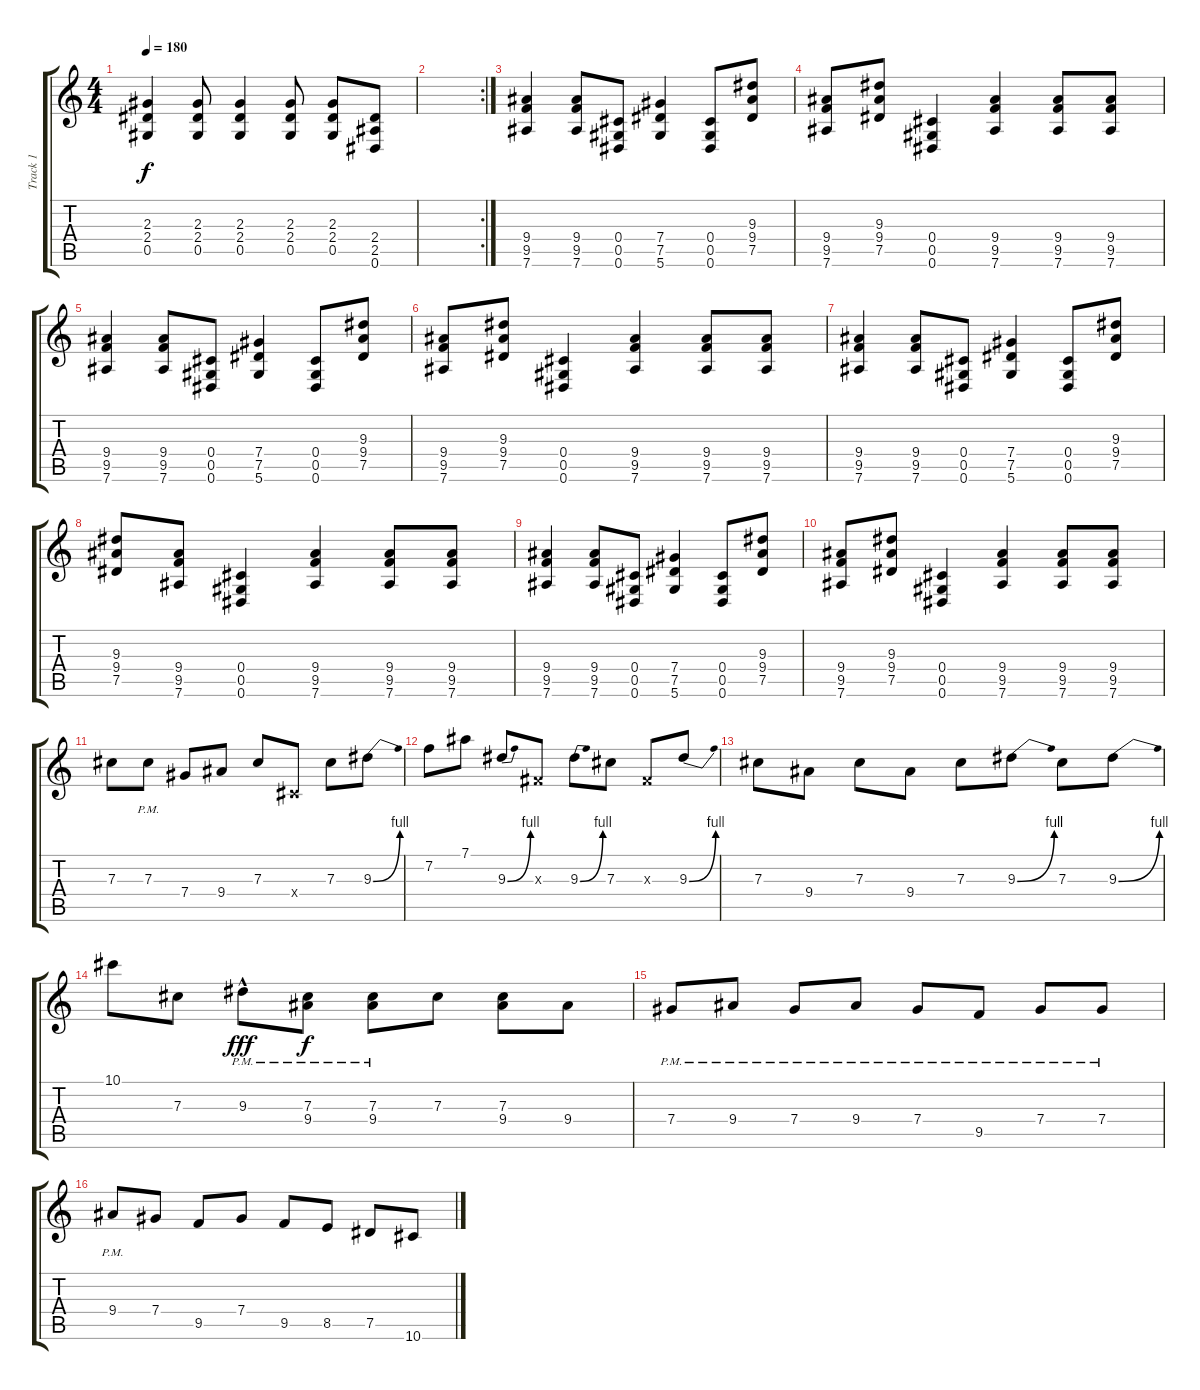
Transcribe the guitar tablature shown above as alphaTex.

\track ("Track 1" "Track 1") {instrument overdrivenguitar}
\staff {score tabs}
\tuning (Eb4 Bb3 Gb3 Db3 Ab2 Eb2) {hide}
\ts (4 4)
\tempo 180
\clef g2
\ks c
(2.3 2.4 0.5).4{dy f} (2.3 2.4 0.5).8 (2.3 2.4 0.5).4 (2.3 2.4 0.5).8 (2.3 2.4 0.5).8 (2.4 2.5 0.6).8 |
\rc 2
|
(9.4 9.5 7.6).4 (9.4 9.5 7.6).8 (0.4 0.5 0.6).8 (7.4 7.5 5.6).4 (0.4 0.5 0.6).8 (9.3 9.4 7.5).8 |
(9.4 9.5 7.6).8 (9.3 9.4 7.5).8 (0.4 0.5 0.6).4 (9.4 9.5 7.6).4 (9.4 9.5 7.6).8 (9.4 9.5 7.6).8 |
(9.4 9.5 7.6).4 (9.4 9.5 7.6).8 (0.4 0.5 0.6).8 (7.4 7.5 5.6).4 (0.4 0.5 0.6).8 (9.3 9.4 7.5).8 |
(9.4 9.5 7.6).8 (9.3 9.4 7.5).8 (0.4 0.5 0.6).4 (9.4 9.5 7.6).4 (9.4 9.5 7.6).8 (9.4 9.5 7.6).8 |
(9.4 9.5 7.6).4 (9.4 9.5 7.6).8 (0.4 0.5 0.6).8 (7.4 7.5 5.6).4 (0.4 0.5 0.6).8 (9.3 9.4 7.5).8 |
(9.3 9.4 7.5).8 (9.4 9.5 7.6).8 (0.4 0.5 0.6).4 (9.4 9.5 7.6).4 (9.4 9.5 7.6).8 (9.4 9.5 7.6).8 |
(9.4 9.5 7.6).4 (9.4 9.5 7.6).8 (0.4 0.5 0.6).8 (7.4 7.5 5.6).4 (0.4 0.5 0.6).8 (9.3 9.4 7.5).8 |
(9.4 9.5 7.6).8 (9.3 9.4 7.5).8 (0.4 0.5 0.6).4 (9.4 9.5 7.6).4 (9.4 9.5 7.6).8 (9.4 9.5 7.6).8 |
7.3.8 7.3{pm}.8 7.4.8 9.4.8 7.3.8 0.4{x}.8 7.3.8 9.3{be (bend 0 0 60 4)}.8 |
7.2.8 7.1.8 9.3{be (bend 0 0 60 4)}.8 0.3{x}.8 9.3{be (bend 0 0 60 4)}.8 7.3.8 0.3{x}.8 9.3{be (bend 0 0 60 4)}.8 |
7.3.8 9.4.8 7.3.8 9.4.8 7.3.8 9.3{be (bend 0 0 60 4)}.8 7.3.8 9.3{be (bend 0 0 60 4)}.8 |
10.1.8 7.3.8 9.3{hac pm}.8{dy fff} (7.3{pm} 9.4{pm}).8{dy f} (7.3{pm} 9.4{pm}).8 7.3.8 (7.3 9.4).8 9.4.8 |
7.4{pm}.8 9.4{pm}.8 7.4{pm}.8 9.4{pm}.8 7.4{pm}.8 9.5{pm}.8 7.4{pm}.8 7.4{pm}.8 |
9.4{pm}.8 7.4.8 9.5.8 7.4.8 9.5.8 8.5.8 7.5.8 10.6.8
